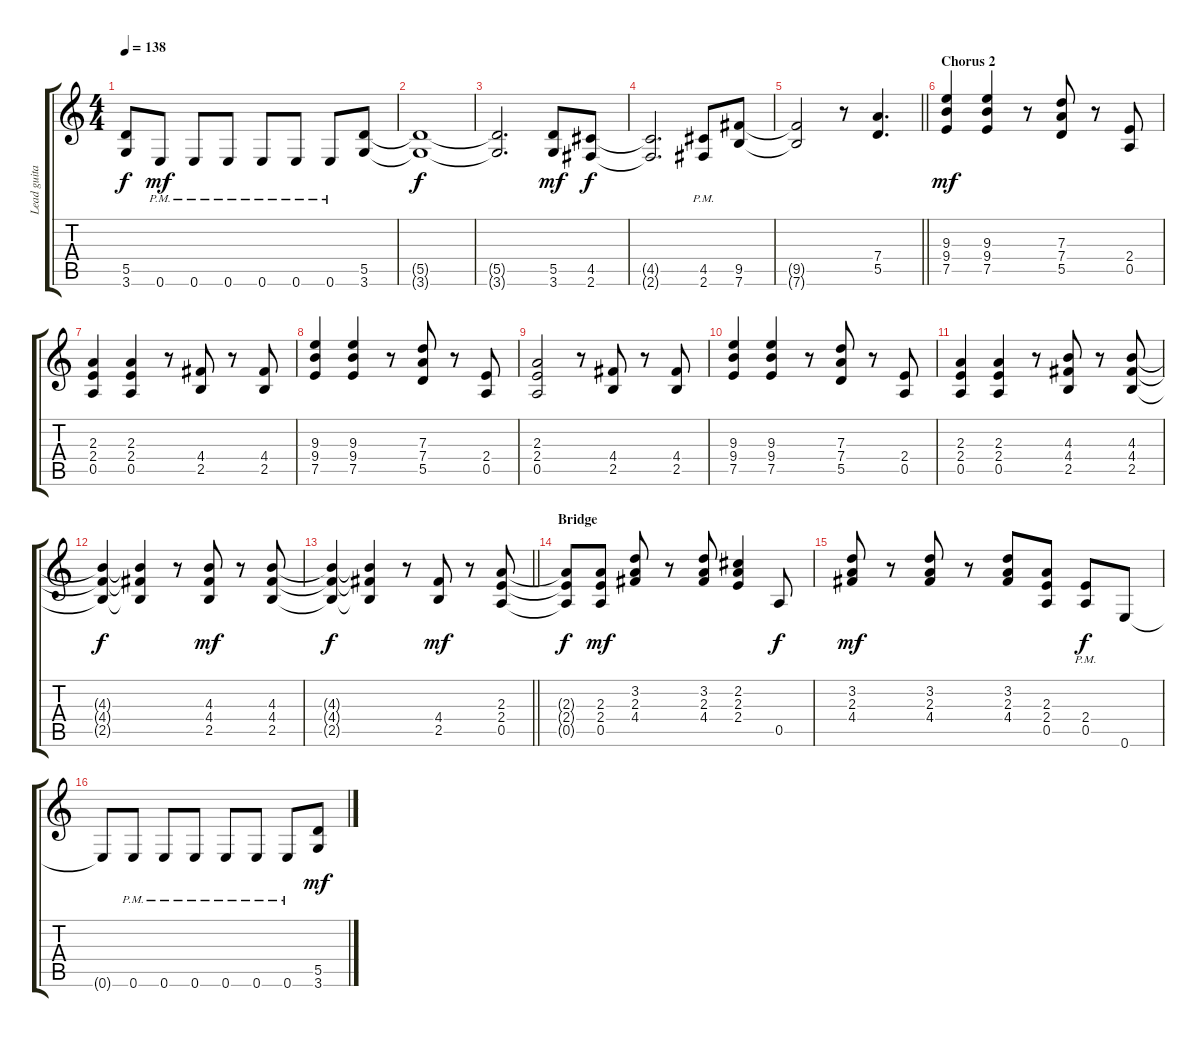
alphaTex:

\track ("Lead guitar" "Lead guita") {instrument distortionguitar}
\staff {score tabs}
\tuning (E4 B3 G3 D3 A2 E2) {hide}
\ts (4 4)
\tempo 138
\clef g2
\ks c
(5.5{t} 3.6{t}).8{dy f} 0.6{pm}.8{dy mf} 0.6{pm}.8 0.6{pm}.8 0.6{pm}.8 0.6{pm}.8 0.6{pm}.8 (5.5 3.6).8 |
(5.5{t} 3.6{t}).1{dy f} |
(5.5{t} 3.6{t}).2{d} (5.5 3.6).8{dy mf} (4.5 2.6).8{dy f} |
(4.5{t} 2.6{t}).2{d} (4.5{pm} 2.6{pm}).8 (9.5 7.6).8 |
\barLineRight lightlight
(9.5{t} 7.6{t}).2 r.8 (7.4 5.5).4{d} |
\section ("" "Chorus 2")
(9.3 9.4 7.5).4{dy mf} (9.3 9.4 7.5).4 r.8 (7.3 7.4 5.5).8 r.8 (2.4 0.5).8 |
(2.3 2.4 0.5).4 (2.3 2.4 0.5).4 r.8 (4.4 2.5).8 r.8 (4.4 2.5).8 |
(9.3 9.4 7.5).4 (9.3 9.4 7.5).4 r.8 (7.3 7.4 5.5).8 r.8 (2.4 0.5).8 |
(2.3 2.4 0.5).2 r.8 (4.4 2.5).8 r.8 (4.4 2.5).8 |
(9.3 9.4 7.5).4 (9.3 9.4 7.5).4 r.8 (7.3 7.4 5.5).8 r.8 (2.4 0.5).8 |
(2.3 2.4 0.5).4 (2.3 2.4 0.5).4 r.8 (4.3 4.4 2.5).8 r.8 (4.3 4.4 2.5).8 |
(4.3{t} 4.4{t} 2.5{t}).4{dy f} (4.3{t} 4.4{t} 2.5{t}).4 r.8 (4.3 4.4 2.5).8{dy mf} r.8 (4.3 4.4 2.5).8 |
\barLineRight lightlight
(4.3{t} 4.4{t} 2.5{t}).4{dy f} (4.3{t} 4.4{t} 2.5{t}).4 r.8 (4.4 2.5).8{dy mf} r.8 (2.3 2.4 0.5).8 |
\section ("" "Bridge")
(2.3{t} 2.4{t} 0.5{t}).8{dy f} (2.3 2.4 0.5).8{dy mf} (3.2 2.3 4.4).8 r.8 (3.2 2.3 4.4).8 (2.2 2.3 2.4).4 0.5.8{dy f} |
(3.2 2.3 4.4).8{dy mf} r.8 (3.2 2.3 4.4).8 r.8 (3.2 2.3 4.4).8 (2.3 2.4 0.5).8 (2.4{pm} 0.5{pm}).8{dy f} 0.6.8 |
0.6{t}.8 0.6{pm}.8 0.6{pm}.8 0.6{pm}.8 0.6{pm}.8 0.6{pm}.8 0.6{pm}.8 (5.5 3.6).8{dy mf}
